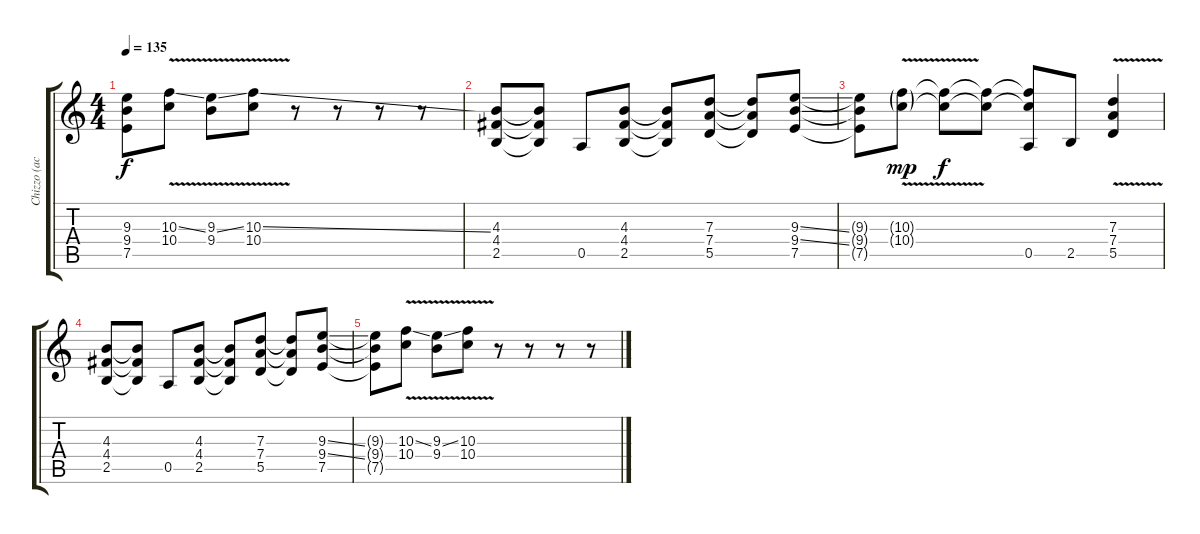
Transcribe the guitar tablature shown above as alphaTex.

\track ("Chizzo (acomp.)" "Chizzo (ac") {instrument electricguitarjazz}
\staff {score tabs}
\tuning (E4 B3 G3 D3 A2 E2) {hide}
\ts (4 4)
\tempo 135
\clef g2
\ks c
(9.3{t} 9.4{t} 7.5{t}).8{dy f} (10.3{ss} 10.4{v}).8 (9.3{ss} 9.4{v}).8 (10.3{ss} 10.4{v}).8 r.8 r.8 r.8 r.8 |
(4.3 4.4 2.5).8{instrument distortionguitar} (4.3{t} 4.4{t} 2.5{t}).8 0.5.8 (4.3 4.4 2.5).8 (4.3{t} 4.4{t} 2.5{t}).8 (7.3 7.4 5.5).8 (7.3{t} 7.4{t} 5.5{t}).8 (9.3{ss} 9.4{ss} 7.5).8 |
(9.3{t} 9.4{t} 7.5{t}).8 (10.3{v g} 10.4{v g}).8{dy mp} (10.3{t} 10.4{t}).8{dy f} (10.3{t} 10.4{t}).8 (10.3{t} 10.4{t} 0.5).8 2.5.8 (7.3{v} 7.4 5.5).4 |
(4.3 4.4 2.5).8 (4.3{t} 4.4{t} 2.5{t}).8 0.5.8 (4.3 4.4 2.5).8 (4.3{t} 4.4{t} 2.5{t}).8 (7.3 7.4 5.5).8 (7.3{t} 7.4{t} 5.5{t}).8 (9.3{ss} 9.4{ss} 7.5).8 |
(9.3{t} 9.4{t} 7.5{t}).8 (10.3{ss} 10.4{v}).8 (9.3{ss} 9.4{v}).8 (10.3 10.4{v}).8 r.8 r.8 r.8 r.8
